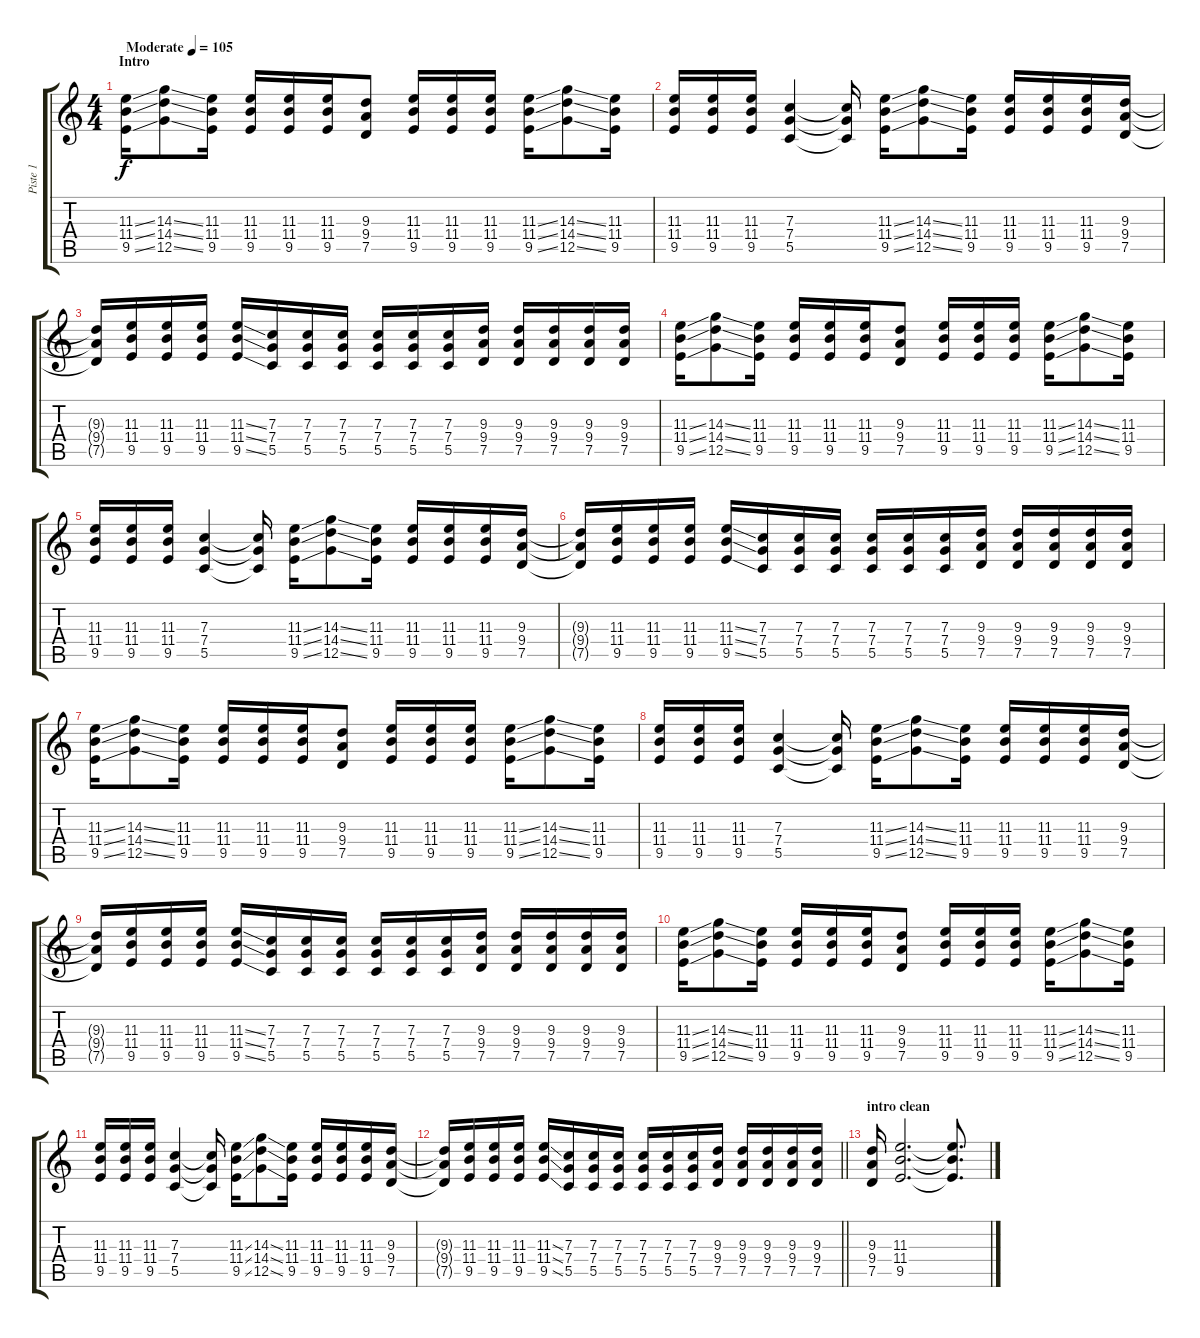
\track ("Piste 1" "Piste 1") {instrument distortionguitar}
\staff {score tabs}
\tuning (D4 A3 F3 C3 G2 D2) {hide}
\ts (4 4)
\section ("" "Intro")
\tempo (105 "Moderate")
\clef g2
\ks c
(11.3{ss} 11.4{ss} 9.5{ss}).16{dy f instrument distortionguitar} (14.3{ss} 14.4{ss} 12.5{ss}).8 (11.3 11.4 9.5).16 (11.3 11.4 9.5).16 (11.3 11.4 9.5).16 (11.3 11.4 9.5).16 (9.3 9.4 7.5).8 (11.3 11.4 9.5).16 (11.3 11.4 9.5).16 (11.3 11.4 9.5).16 (11.3{ss} 11.4{ss} 9.5{ss}).16 (14.3{ss} 14.4{ss} 12.5{ss}).8 (11.3 11.4 9.5).16 |
(11.3 11.4 9.5).16 (11.3 11.4 9.5).16 (11.3 11.4 9.5).16 (7.3 7.4 5.5).4 (7.3{t} 7.4{t} 5.5{t}).16 (11.3{ss} 11.4{ss} 9.5{ss}).16 (14.3{ss} 14.4{ss} 12.5{ss}).8 (11.3 11.4 9.5).16 (11.3 11.4 9.5).16 (11.3 11.4 9.5).16 (11.3 11.4 9.5).16 (9.3 9.4 7.5).16 |
(9.3{t} 9.4{t} 7.5{t}).16 (11.3 11.4 9.5).16 (11.3 11.4 9.5).16 (11.3 11.4 9.5).16 (11.3{ss} 11.4{ss} 9.5{ss}).16 (7.3 7.4 5.5).16 (7.3 7.4 5.5).16 (7.3 7.4 5.5).16 (7.3 7.4 5.5).16 (7.3 7.4 5.5).16 (7.3 7.4 5.5).16 (9.3 9.4 7.5).16 (9.3 9.4 7.5).16 (9.3 9.4 7.5).16 (9.3 9.4 7.5).16 (9.3 9.4 7.5).16 |
(11.3{ss} 11.4{ss} 9.5{ss}).16 (14.3{ss} 14.4{ss} 12.5{ss}).8 (11.3 11.4 9.5).16 (11.3 11.4 9.5).16 (11.3 11.4 9.5).16 (11.3 11.4 9.5).16 (9.3 9.4 7.5).8 (11.3 11.4 9.5).16 (11.3 11.4 9.5).16 (11.3 11.4 9.5).16 (11.3{ss} 11.4{ss} 9.5{ss}).16 (14.3{ss} 14.4{ss} 12.5{ss}).8 (11.3 11.4 9.5).16 |
(11.3 11.4 9.5).16 (11.3 11.4 9.5).16 (11.3 11.4 9.5).16 (7.3 7.4 5.5).4 (7.3{t} 7.4{t} 5.5{t}).16 (11.3{ss} 11.4{ss} 9.5{ss}).16 (14.3{ss} 14.4{ss} 12.5{ss}).8 (11.3 11.4 9.5).16 (11.3 11.4 9.5).16 (11.3 11.4 9.5).16 (11.3 11.4 9.5).16 (9.3 9.4 7.5).16 |
(9.3{t} 9.4{t} 7.5{t}).16 (11.3 11.4 9.5).16 (11.3 11.4 9.5).16 (11.3 11.4 9.5).16 (11.3{ss} 11.4{ss} 9.5{ss}).16 (7.3 7.4 5.5).16 (7.3 7.4 5.5).16 (7.3 7.4 5.5).16 (7.3 7.4 5.5).16 (7.3 7.4 5.5).16 (7.3 7.4 5.5).16 (9.3 9.4 7.5).16 (9.3 9.4 7.5).16 (9.3 9.4 7.5).16 (9.3 9.4 7.5).16 (9.3 9.4 7.5).16 |
(11.3{ss} 11.4{ss} 9.5{ss}).16 (14.3{ss} 14.4{ss} 12.5{ss}).8 (11.3 11.4 9.5).16 (11.3 11.4 9.5).16 (11.3 11.4 9.5).16 (11.3 11.4 9.5).16 (9.3 9.4 7.5).8 (11.3 11.4 9.5).16 (11.3 11.4 9.5).16 (11.3 11.4 9.5).16 (11.3{ss} 11.4{ss} 9.5{ss}).16 (14.3{ss} 14.4{ss} 12.5{ss}).8 (11.3 11.4 9.5).16 |
(11.3 11.4 9.5).16 (11.3 11.4 9.5).16 (11.3 11.4 9.5).16 (7.3 7.4 5.5).4 (7.3{t} 7.4{t} 5.5{t}).16 (11.3{ss} 11.4{ss} 9.5{ss}).16 (14.3{ss} 14.4{ss} 12.5{ss}).8 (11.3 11.4 9.5).16 (11.3 11.4 9.5).16 (11.3 11.4 9.5).16 (11.3 11.4 9.5).16 (9.3 9.4 7.5).16 |
(9.3{t} 9.4{t} 7.5{t}).16 (11.3 11.4 9.5).16 (11.3 11.4 9.5).16 (11.3 11.4 9.5).16 (11.3{ss} 11.4{ss} 9.5{ss}).16 (7.3 7.4 5.5).16 (7.3 7.4 5.5).16 (7.3 7.4 5.5).16 (7.3 7.4 5.5).16 (7.3 7.4 5.5).16 (7.3 7.4 5.5).16 (9.3 9.4 7.5).16 (9.3 9.4 7.5).16 (9.3 9.4 7.5).16 (9.3 9.4 7.5).16 (9.3 9.4 7.5).16 |
(11.3{ss} 11.4{ss} 9.5{ss}).16 (14.3{ss} 14.4{ss} 12.5{ss}).8 (11.3 11.4 9.5).16 (11.3 11.4 9.5).16 (11.3 11.4 9.5).16 (11.3 11.4 9.5).16 (9.3 9.4 7.5).8 (11.3 11.4 9.5).16 (11.3 11.4 9.5).16 (11.3 11.4 9.5).16 (11.3{ss} 11.4{ss} 9.5{ss}).16 (14.3{ss} 14.4{ss} 12.5{ss}).8 (11.3 11.4 9.5).16 |
(11.3 11.4 9.5).16 (11.3 11.4 9.5).16 (11.3 11.4 9.5).16 (7.3 7.4 5.5).4 (7.3{t} 7.4{t} 5.5{t}).16 (11.3{ss} 11.4{ss} 9.5{ss}).16 (14.3{ss} 14.4{ss} 12.5{ss}).8 (11.3 11.4 9.5).16 (11.3 11.4 9.5).16 (11.3 11.4 9.5).16 (11.3 11.4 9.5).16 (9.3 9.4 7.5).16 |
\barLineRight lightlight
(9.3{t} 9.4{t} 7.5{t}).16 (11.3 11.4 9.5).16 (11.3 11.4 9.5).16 (11.3 11.4 9.5).16 (11.3{ss} 11.4{ss} 9.5{ss}).16 (7.3 7.4 5.5).16 (7.3 7.4 5.5).16 (7.3 7.4 5.5).16 (7.3 7.4 5.5).16 (7.3 7.4 5.5).16 (7.3 7.4 5.5).16 (9.3 9.4 7.5).16 (9.3 9.4 7.5).16 (9.3 9.4 7.5).16 (9.3 9.4 7.5).16 (9.3 9.4 7.5).16 |
\section ("" "intro clean")
(9.3 9.4 7.5).16 (11.3 11.4 9.5).2{d volume 2} (11.3{t} 11.4{t} 9.5{t}).8{d}
